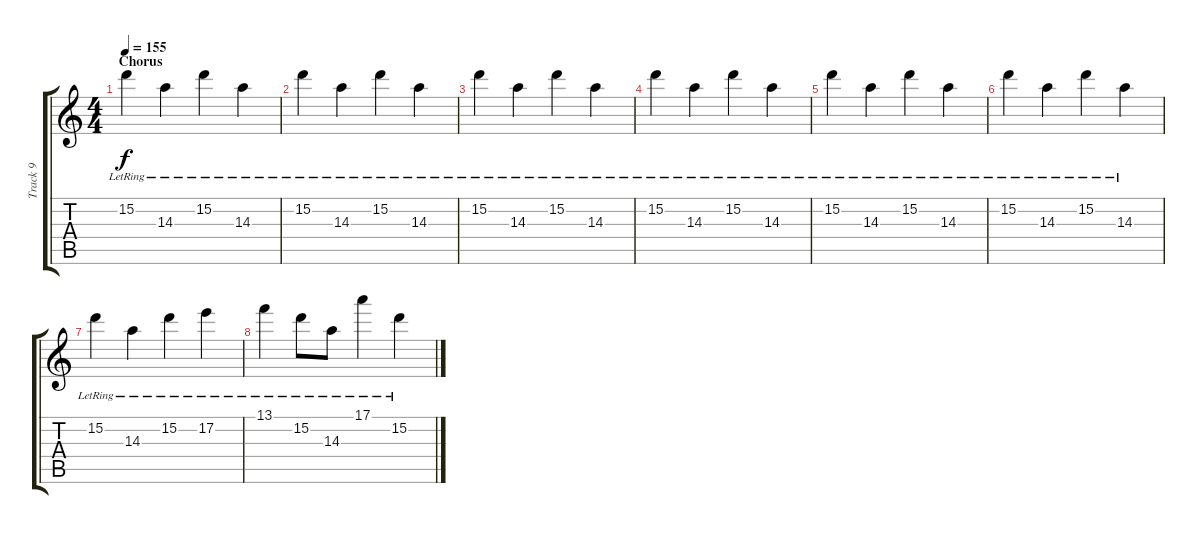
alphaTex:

\track ("Track 9" "Track 9") {instrument electricguitarjazz}
\staff {score tabs}
\tuning (E4 B3 G3 D3 A2 E2) {hide}
\ts (4 4)
\section ("" "Chorus")
\tempo 155
\clef g2
\ks c
15.2{lr}.4{dy f} 14.3{lr}.4 15.2{lr}.4 14.3{lr}.4 |
15.2{lr}.4 14.3{lr}.4 15.2{lr}.4 14.3{lr}.4 |
15.2{lr}.4 14.3{lr}.4 15.2{lr}.4 14.3{lr}.4 |
15.2{lr}.4 14.3{lr}.4 15.2{lr}.4 14.3{lr}.4 |
15.2{lr}.4 14.3{lr}.4 15.2{lr}.4 14.3{lr}.4 |
15.2{lr}.4 14.3{lr}.4 15.2{lr}.4 14.3{lr}.4 |
15.2{lr}.4 14.3{lr}.4 15.2{lr}.4 17.2{lr}.4 |
13.1{lr}.4 15.2{lr}.8 14.3{lr}.8 17.1{lr}.4 15.2{lr}.4
